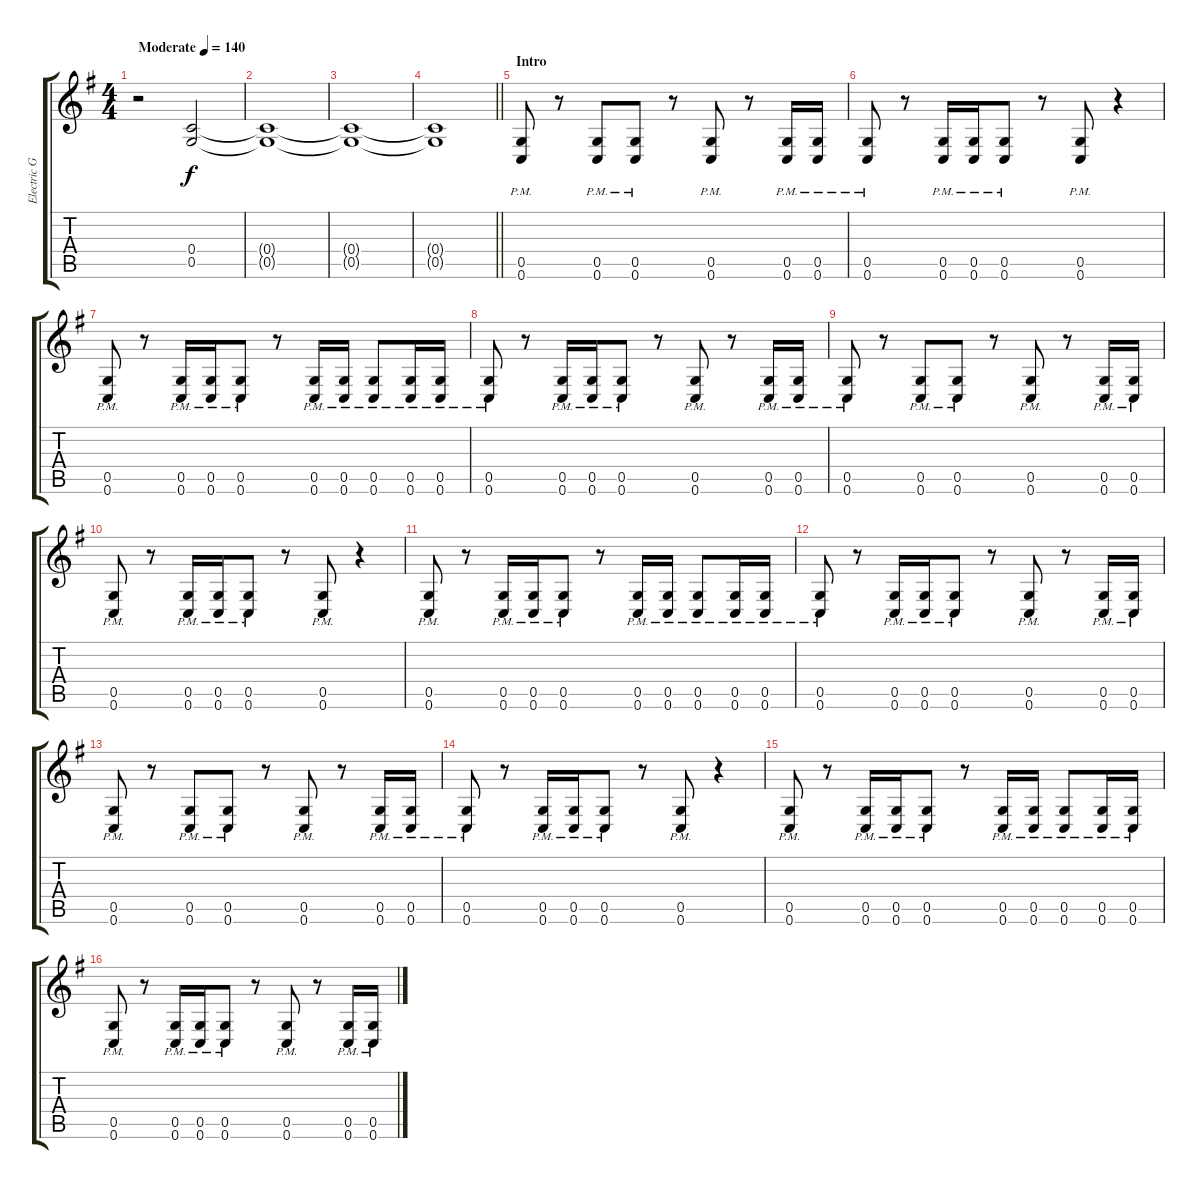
\track ("Electric Guitar 1" "Electric G") {instrument distortionguitar}
\staff {score tabs}
\tuning (D4 A3 F3 C3 G2 C2) {hide}
\ts (4 4)
\tempo (140 "Moderate")
\clef g2
\ks eminor
r.2{dy f volume 2 instrument distortionguitar} (0.4 0.5).2{volume 14} |
(0.4{t} 0.5{t}).1 |
(0.4{t} 0.5{t}).1 |
\barLineRight lightlight
(0.4{t} 0.5{t}).1 |
\section ("" "Intro")
(0.5{pm} 0.6{pm}).8 r.8 (0.5{pm} 0.6{pm}).8 (0.5{pm} 0.6{pm}).8 r.8 (0.5{pm} 0.6{pm}).8 r.8 (0.5{pm} 0.6{pm}).16 (0.5{pm} 0.6{pm}).16 |
(0.5{pm} 0.6{pm}).8 r.8 (0.5{pm} 0.6{pm}).16 (0.5{pm} 0.6{pm}).16 (0.5{pm} 0.6{pm}).8 r.8 (0.5{pm} 0.6{pm}).8 r.4 |
(0.5{pm} 0.6{pm}).8 r.8 (0.5{pm} 0.6{pm}).16 (0.5{pm} 0.6{pm}).16 (0.5{pm} 0.6{pm}).8 r.8 (0.5{pm} 0.6{pm}).16 (0.5{pm} 0.6{pm}).16 (0.5{pm} 0.6{pm}).8 (0.5{pm} 0.6{pm}).16 (0.5{pm} 0.6{pm}).16 |
(0.5{pm} 0.6{pm}).8 r.8 (0.5{pm} 0.6{pm}).16 (0.5{pm} 0.6{pm}).16 (0.5{pm} 0.6{pm}).8 r.8 (0.5{pm} 0.6{pm}).8 r.8 (0.5{pm} 0.6{pm}).16 (0.5{pm} 0.6{pm}).16 |
(0.5{pm} 0.6{pm}).8 r.8 (0.5{pm} 0.6{pm}).8 (0.5{pm} 0.6{pm}).8 r.8 (0.5{pm} 0.6{pm}).8 r.8 (0.5{pm} 0.6{pm}).16 (0.5{pm} 0.6{pm}).16 |
(0.5{pm} 0.6{pm}).8 r.8 (0.5{pm} 0.6{pm}).16 (0.5{pm} 0.6{pm}).16 (0.5{pm} 0.6{pm}).8 r.8 (0.5{pm} 0.6{pm}).8 r.4 |
(0.5{pm} 0.6{pm}).8 r.8 (0.5{pm} 0.6{pm}).16 (0.5{pm} 0.6{pm}).16 (0.5{pm} 0.6{pm}).8 r.8 (0.5{pm} 0.6{pm}).16 (0.5{pm} 0.6{pm}).16 (0.5{pm} 0.6{pm}).8 (0.5{pm} 0.6{pm}).16 (0.5{pm} 0.6{pm}).16 |
(0.5{pm} 0.6{pm}).8 r.8 (0.5{pm} 0.6{pm}).16 (0.5{pm} 0.6{pm}).16 (0.5{pm} 0.6{pm}).8 r.8 (0.5{pm} 0.6{pm}).8 r.8 (0.5{pm} 0.6{pm}).16 (0.5{pm} 0.6{pm}).16 |
(0.5{pm} 0.6{pm}).8 r.8 (0.5{pm} 0.6{pm}).8 (0.5{pm} 0.6{pm}).8 r.8 (0.5{pm} 0.6{pm}).8 r.8 (0.5{pm} 0.6{pm}).16 (0.5{pm} 0.6{pm}).16 |
(0.5{pm} 0.6{pm}).8 r.8 (0.5{pm} 0.6{pm}).16 (0.5{pm} 0.6{pm}).16 (0.5{pm} 0.6{pm}).8 r.8 (0.5{pm} 0.6{pm}).8 r.4 |
(0.5{pm} 0.6{pm}).8 r.8 (0.5{pm} 0.6{pm}).16 (0.5{pm} 0.6{pm}).16 (0.5{pm} 0.6{pm}).8 r.8 (0.5{pm} 0.6{pm}).16 (0.5{pm} 0.6{pm}).16 (0.5{pm} 0.6{pm}).8 (0.5{pm} 0.6{pm}).16 (0.5{pm} 0.6{pm}).16 |
(0.5{pm} 0.6{pm}).8 r.8 (0.5{pm} 0.6{pm}).16 (0.5{pm} 0.6{pm}).16 (0.5{pm} 0.6{pm}).8 r.8 (0.5{pm} 0.6{pm}).8 r.8 (0.5{pm} 0.6{pm}).16 (0.5{pm} 0.6{pm}).16
